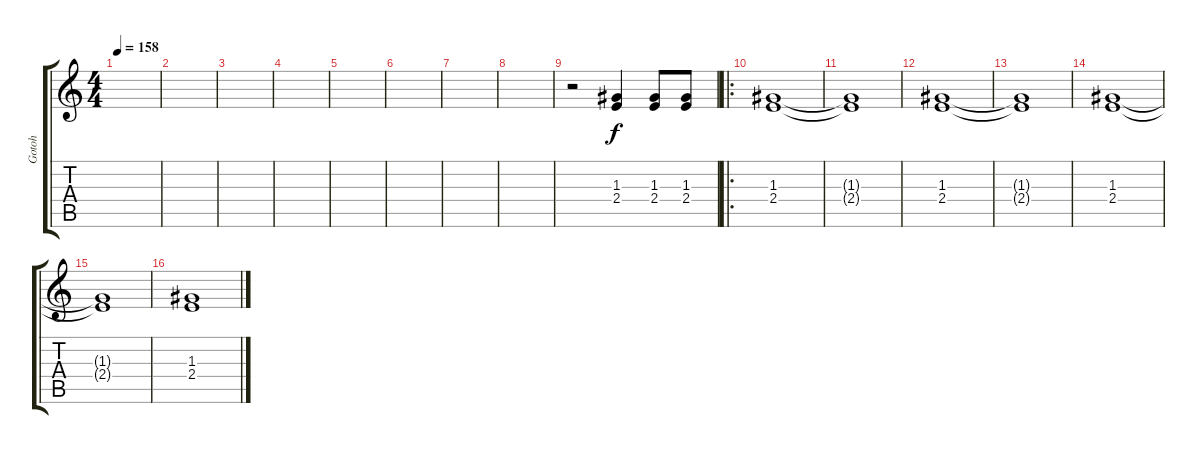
\track ("Gotoh" "Gotoh") {instrument overdrivenguitar}
\staff {score tabs}
\tuning (E4 B3 G3 D3 A2 E2) {hide}
\ts (4 4)
\tempo 158
\clef g2
\ks c
|
|
|
|
|
|
|
|
r.2 (1.3 2.4).4 (1.3 2.4).8 (1.3 2.4).8 |
\ro
(1.3 2.4).1 |
(1.3{t} 2.4{t}).1 |
(1.3 2.4).1 |
(1.3{t} 2.4{t}).1 |
(1.3 2.4).1 |
(1.3{t} 2.4{t}).1 |
(1.3 2.4).1
